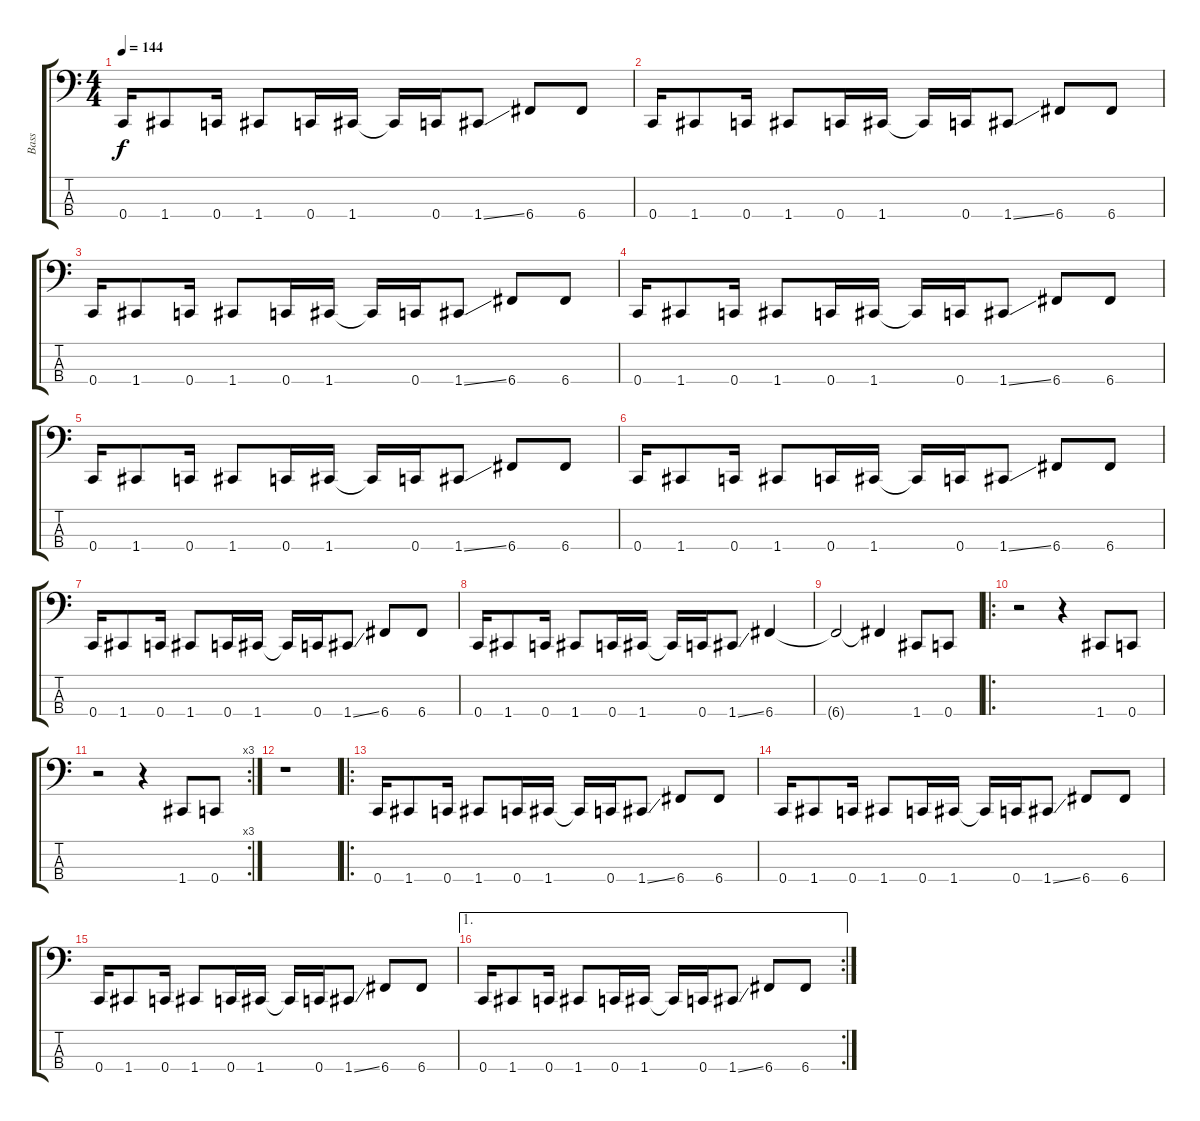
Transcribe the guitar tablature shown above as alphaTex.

\track ("Bass" "Bass") {instrument electricbasspick}
\staff {score tabs}
\tuning (F2 C2 G1 C1) {hide}
\ts (4 4)
\tempo 144
\clef f4
\ks c
0.4.16{dy f} 1.4.8 0.4.16 1.4.8 0.4.16 1.4.16 1.4{t}.16 0.4.16 1.4{ss}.8 6.4.8 6.4.8 |
0.4.16 1.4.8 0.4.16 1.4.8 0.4.16 1.4.16 1.4{t}.16 0.4.16 1.4{ss}.8 6.4.8 6.4.8 |
0.4.16 1.4.8 0.4.16 1.4.8 0.4.16 1.4.16 1.4{t}.16 0.4.16 1.4{ss}.8 6.4.8 6.4.8 |
0.4.16 1.4.8 0.4.16 1.4.8 0.4.16 1.4.16 1.4{t}.16 0.4.16 1.4{ss}.8 6.4.8 6.4.8 |
0.4.16 1.4.8 0.4.16 1.4.8 0.4.16 1.4.16 1.4{t}.16 0.4.16 1.4{ss}.8 6.4.8 6.4.8 |
0.4.16 1.4.8 0.4.16 1.4.8 0.4.16 1.4.16 1.4{t}.16 0.4.16 1.4{ss}.8 6.4.8 6.4.8 |
0.4.16 1.4.8 0.4.16 1.4.8 0.4.16 1.4.16 1.4{t}.16 0.4.16 1.4{ss}.8 6.4.8 6.4.8 |
0.4.16 1.4.8 0.4.16 1.4.8 0.4.16 1.4.16 1.4{t}.16 0.4.16 1.4{ss}.8 6.4.4 |
6.4{t}.2 6.4{t}.4 1.4.8 0.4.8 |
\ro
r.2 r.4 1.4.8 0.4.8 |
\rc 3
r.2 r.4 1.4.8 0.4.8 |
r.1 |
\ro
0.4.16 1.4.8 0.4.16 1.4.8 0.4.16 1.4.16 1.4{t}.16 0.4.16 1.4{ss}.8 6.4.8 6.4.8 |
0.4.16 1.4.8 0.4.16 1.4.8 0.4.16 1.4.16 1.4{t}.16 0.4.16 1.4{ss}.8 6.4.8 6.4.8 |
0.4.16 1.4.8 0.4.16 1.4.8 0.4.16 1.4.16 1.4{t}.16 0.4.16 1.4{ss}.8 6.4.8 6.4.8 |
\ae 1
\rc 2
0.4.16 1.4.8 0.4.16 1.4.8 0.4.16 1.4.16 1.4{t}.16 0.4.16 1.4{ss}.8 6.4.8 6.4.8
